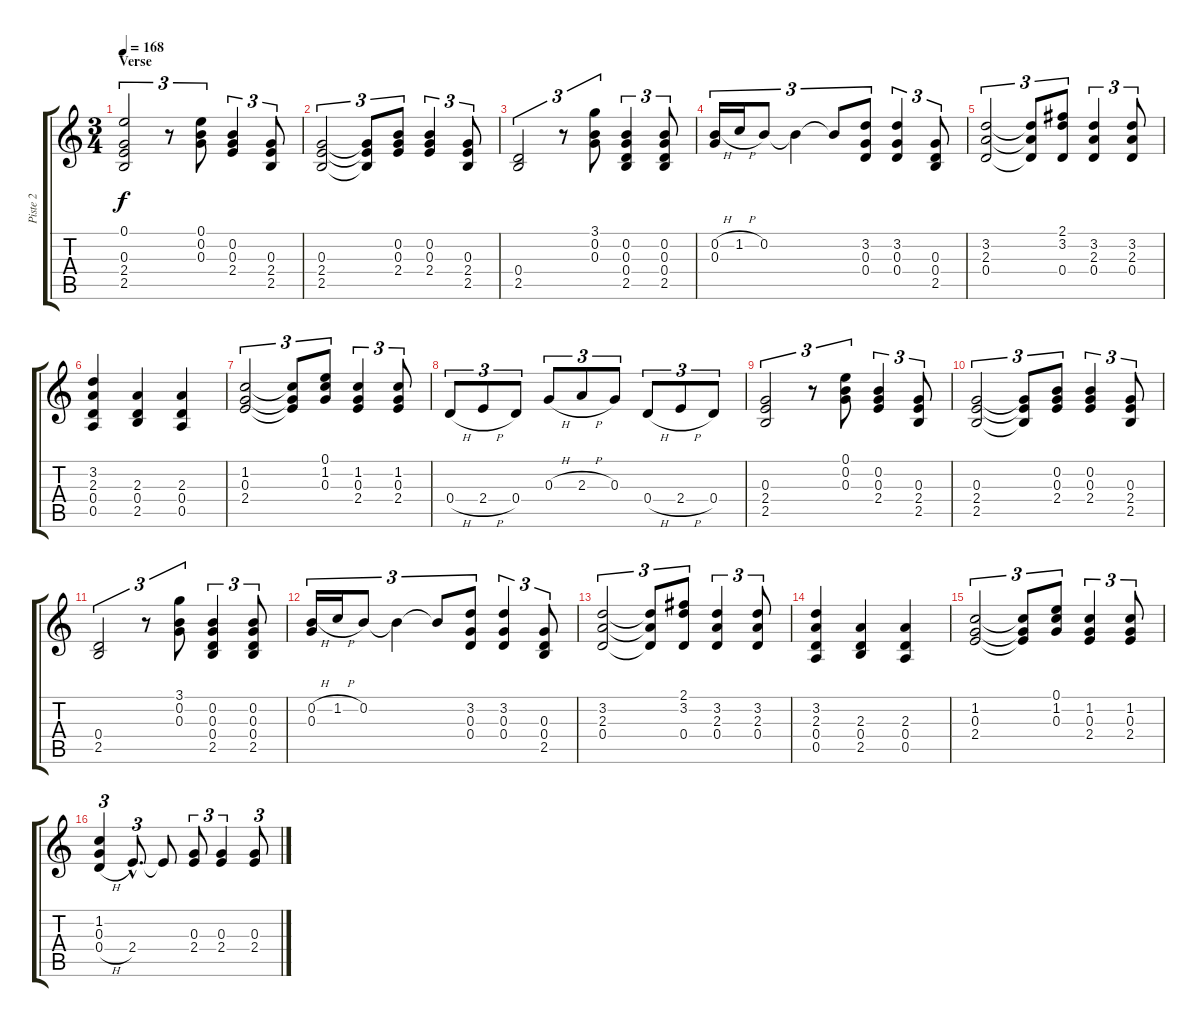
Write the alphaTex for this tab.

\track ("Piste 2" "Piste 2") {instrument acousticguitarsteel}
\staff {score tabs}
\tuning (E4 B3 G3 D3 A2 E2) {hide}
\ts (3 4)
\section ("" "Verse")
\tempo 168
\clef g2
\ks c
(0.1 0.3 2.4 2.5).2{tu (3 2) dy f} r.8{tu (3 2)} (0.1 0.2 0.3).8{tu (3 2)} (0.2 0.3 2.4).4{tu (3 2)} (0.3 2.4 2.5).8{tu (3 2)} |
(0.3 2.4 2.5).2{tu (3 2)} (0.3{t} 2.4{t} 2.5{t}).8{tu (3 2)} (0.2 0.3 2.4).8{tu (3 2)} (0.2 0.3 2.4).4{tu (3 2)} (0.3 2.4 2.5).8{tu (3 2)} |
(0.4 2.5).2{tu (3 2)} r.8{tu (3 2)} (3.1 0.2 0.3).8{tu (3 2)} (0.2 0.3 0.4 2.5).4{tu (3 2)} (0.2 0.3 0.4 2.5).8{tu (3 2)} |
(0.2{h} 0.3).16{tu (3 2)} 1.2{h}.16{tu (3 2)} 0.2.8{tu (3 2)} 0.2{t}.4{tu (3 2)} 0.2{t}.8{tu (3 2)} (3.2 0.3 0.4).8{tu (3 2)} (3.2 0.3 0.4).4{tu (3 2)} (0.3 0.4 2.5).8{tu (3 2)} |
(3.2 2.3 0.4).2{tu (3 2)} (3.2{t} 2.3{t} 0.4{t}).8{tu (3 2)} (2.1 3.2 0.4).8{tu (3 2)} (3.2 2.3 0.4).4{tu (3 2)} (3.2 2.3 0.4).8{tu (3 2)} |
(3.2 2.3 0.4 0.5).4 (2.3 0.4 2.5).4 (2.3 0.4 0.5).4 |
(1.2 0.3 2.4).2{tu (3 2)} (1.2{t} 0.3{t} 2.4{t}).8{tu (3 2)} (0.1 1.2 0.3).8{tu (3 2)} (1.2 0.3 2.4).4{tu (3 2)} (1.2 0.3 2.4).8{tu (3 2)} |
0.4{h}.8{tu (3 2)} 2.4{h}.8{tu (3 2)} 0.4.8{tu (3 2)} 0.3{h}.8{tu (3 2)} 2.3{h}.8{tu (3 2)} 0.3.8{tu (3 2)} 0.4{h}.8{tu (3 2)} 2.4{h}.8{tu (3 2)} 0.4.8{tu (3 2)} |
(0.3 2.4 2.5).2{tu (3 2)} r.8{tu (3 2)} (0.1 0.2 0.3).8{tu (3 2)} (0.2 0.3 2.4).4{tu (3 2)} (0.3 2.4 2.5).8{tu (3 2)} |
(0.3 2.4 2.5).2{tu (3 2)} (0.3{t} 2.4{t} 2.5{t}).8{tu (3 2)} (0.2 0.3 2.4).8{tu (3 2)} (0.2 0.3 2.4).4{tu (3 2)} (0.3 2.4 2.5).8{tu (3 2)} |
(0.4 2.5).2{tu (3 2)} r.8{tu (3 2)} (3.1 0.2 0.3).8{tu (3 2)} (0.2 0.3 0.4 2.5).4{tu (3 2)} (0.2 0.3 0.4 2.5).8{tu (3 2)} |
(0.2{h} 0.3).16{tu (3 2)} 1.2{h}.16{tu (3 2)} 0.2.8{tu (3 2)} 0.2{t}.4{tu (3 2)} 0.2{t}.8{tu (3 2)} (3.2 0.3 0.4).8{tu (3 2)} (3.2 0.3 0.4).4{tu (3 2)} (0.3 0.4 2.5).8{tu (3 2)} |
(3.2 2.3 0.4).2{tu (3 2)} (3.2{t} 2.3{t} 0.4{t}).8{tu (3 2)} (2.1 3.2 0.4).8{tu (3 2)} (3.2 2.3 0.4).4{tu (3 2)} (3.2 2.3 0.4).8{tu (3 2)} |
(3.2 2.3 0.4 0.5).4 (2.3 0.4 2.5).4 (2.3 0.4 0.5).4 |
(1.2 0.3 2.4).2{tu (3 2)} (1.2{t} 0.3{t} 2.4{t}).8{tu (3 2)} (0.1 1.2 0.3).8{tu (3 2)} (1.2 0.3 2.4).4{tu (3 2)} (1.2 0.3 2.4).8{tu (3 2)} |
(1.2 0.3 0.4{h}).4{tu (3 2)} 2.4{hac}.8{d tu (3 2)} 2.4{t}.8 (0.3 2.4).8{tu (3 2)} (0.3 2.4).4{tu (3 2)} (0.3 2.4).8{tu (3 2)}
